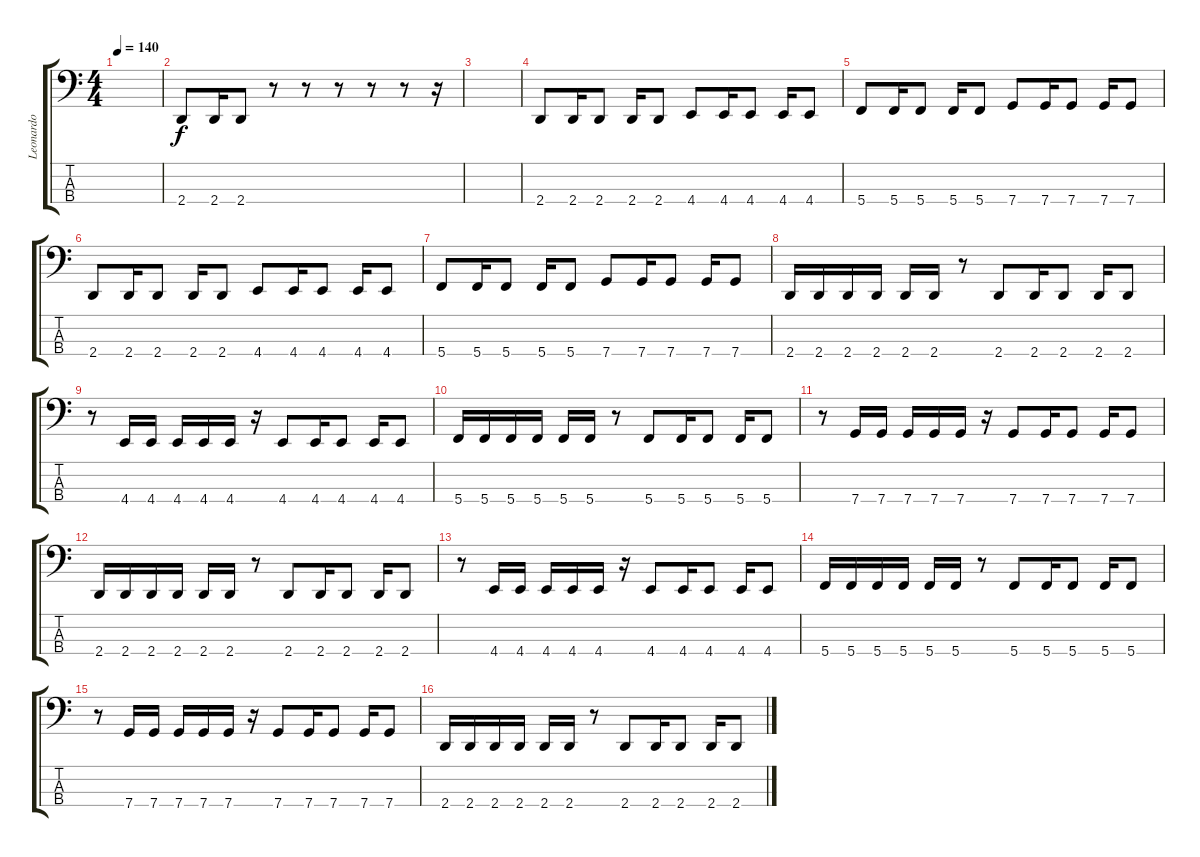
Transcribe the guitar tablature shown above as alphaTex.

\track ("Leonardo" "Leonardo") {instrument electricbasspick}
\staff {score tabs}
\tuning (F2 C2 G1 C1) {hide}
\ts (4 4)
\tempo 140
\clef f4
\ks c
|
2.4.8 2.4.16 2.4.8 r.8 r.8 r.8 r.8 r.8 r.16 |
|
2.4.8 2.4.16 2.4.8 2.4.16 2.4.8 4.4.8 4.4.16 4.4.8 4.4.16 4.4.8 |
5.4.8 5.4.16 5.4.8 5.4.16 5.4.8 7.4.8 7.4.16 7.4.8 7.4.16 7.4.8 |
2.4.8 2.4.16 2.4.8 2.4.16 2.4.8 4.4.8 4.4.16 4.4.8 4.4.16 4.4.8 |
5.4.8 5.4.16 5.4.8 5.4.16 5.4.8 7.4.8 7.4.16 7.4.8 7.4.16 7.4.8 |
2.4.16 2.4.16 2.4.16 2.4.16 2.4.16 2.4.16 r.8 2.4.8 2.4.16 2.4.8 2.4.16 2.4.8 |
r.8 4.4.16 4.4.16 4.4.16 4.4.16 4.4.16 r.16 4.4.8 4.4.16 4.4.8 4.4.16 4.4.8 |
5.4.16 5.4.16 5.4.16 5.4.16 5.4.16 5.4.16 r.8 5.4.8 5.4.16 5.4.8 5.4.16 5.4.8 |
r.8 7.4.16 7.4.16 7.4.16 7.4.16 7.4.16 r.16 7.4.8 7.4.16 7.4.8 7.4.16 7.4.8 |
2.4.16 2.4.16 2.4.16 2.4.16 2.4.16 2.4.16 r.8 2.4.8 2.4.16 2.4.8 2.4.16 2.4.8 |
r.8 4.4.16 4.4.16 4.4.16 4.4.16 4.4.16 r.16 4.4.8 4.4.16 4.4.8 4.4.16 4.4.8 |
5.4.16 5.4.16 5.4.16 5.4.16 5.4.16 5.4.16 r.8 5.4.8 5.4.16 5.4.8 5.4.16 5.4.8 |
r.8 7.4.16 7.4.16 7.4.16 7.4.16 7.4.16 r.16 7.4.8 7.4.16 7.4.8 7.4.16 7.4.8 |
2.4.16 2.4.16 2.4.16 2.4.16 2.4.16 2.4.16 r.8 2.4.8 2.4.16 2.4.8 2.4.16 2.4.8
